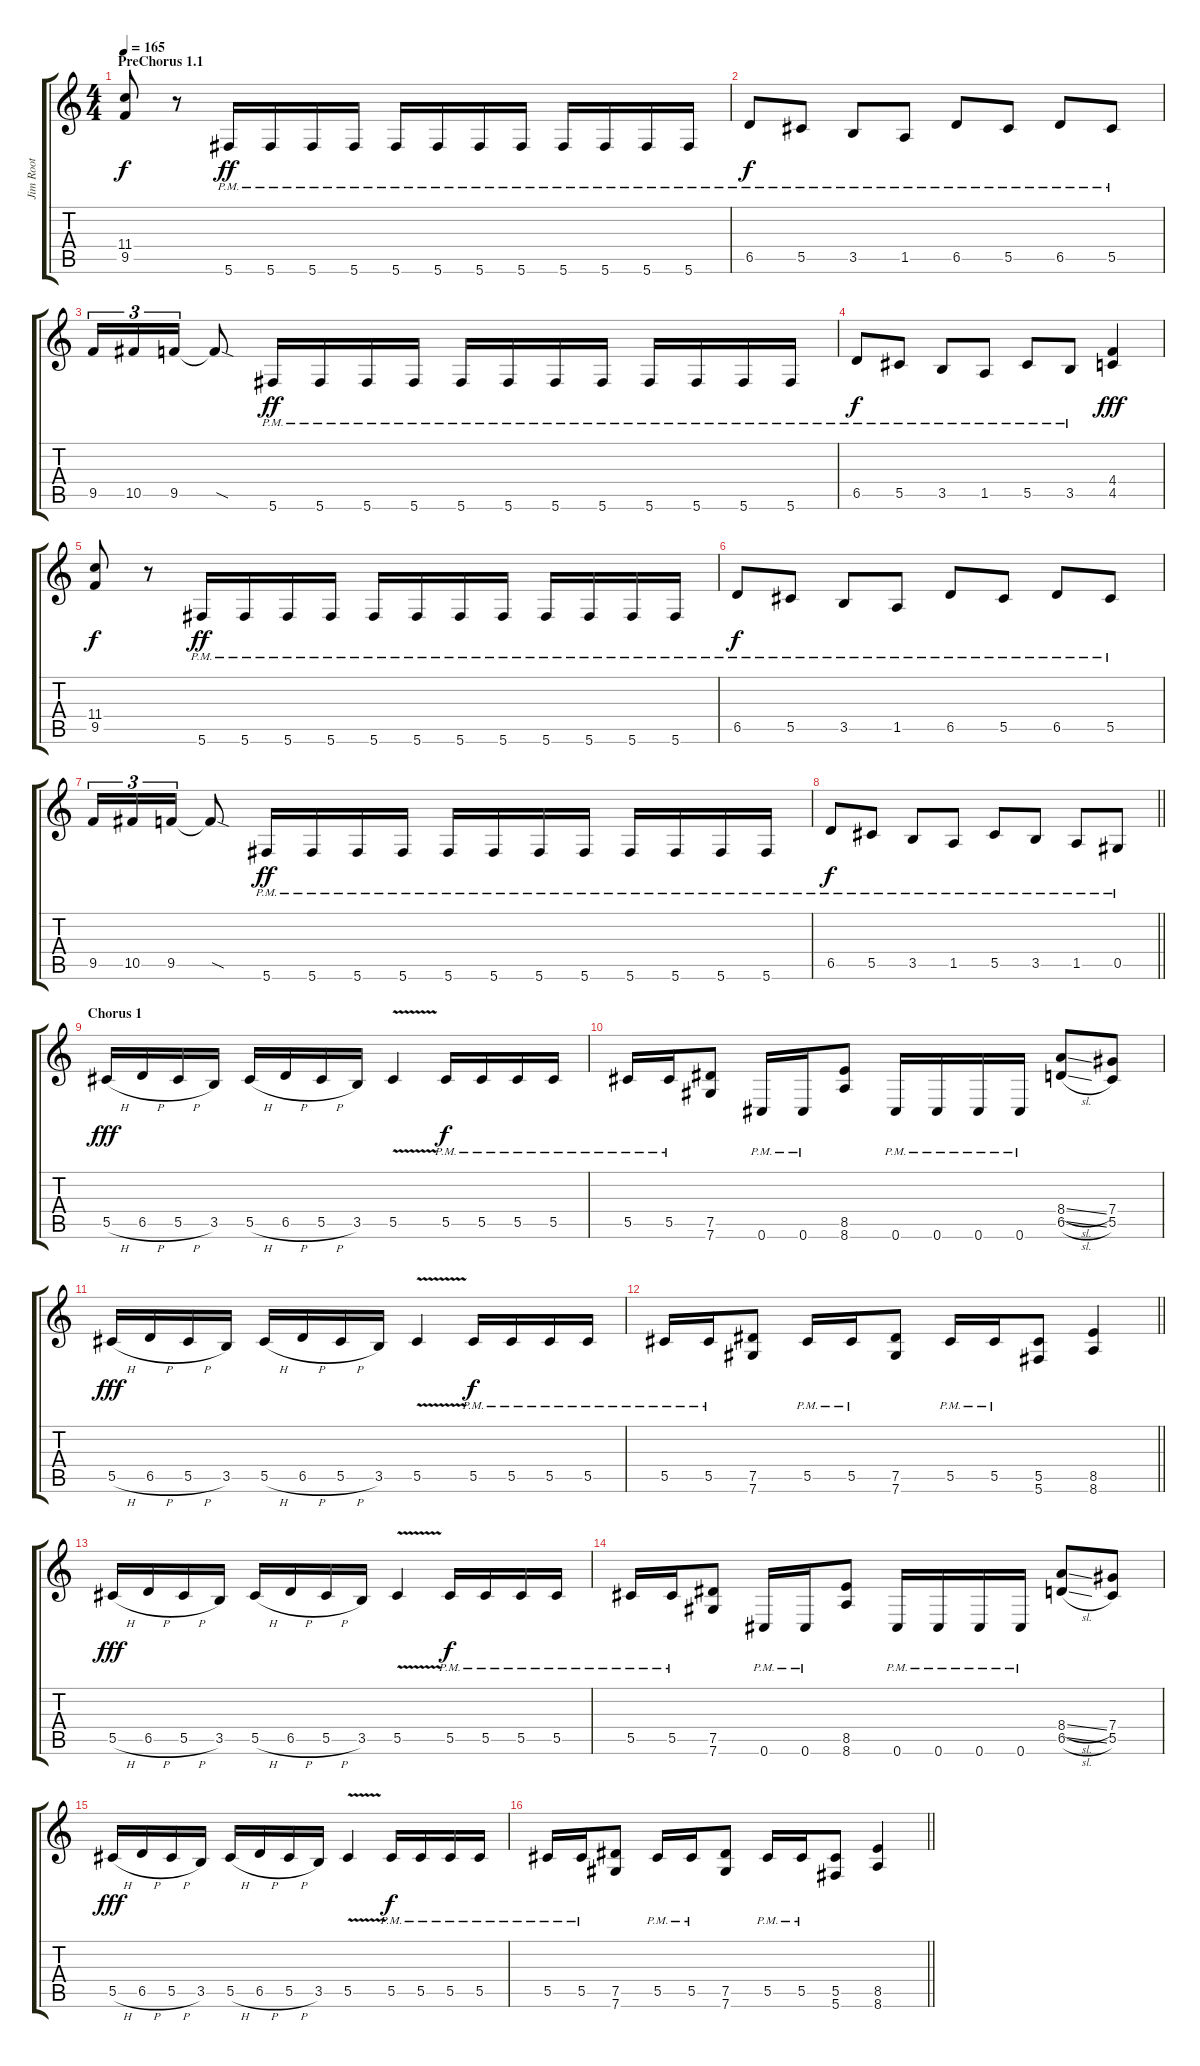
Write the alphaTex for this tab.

\track ("Jim Root" "Jim Root") {instrument distortionguitar}
\staff {score tabs}
\tuning (Eb4 Bb3 Gb3 Db3 Ab2 Db2) {hide}
\ts (4 4)
\section ("" "PreChorus 1.1")
\tempo 165
\clef g2
\ks c
(11.4 9.5).8{dy f} r.8 5.6{pm}.16{dy ff} 5.6{pm}.16 5.6{pm}.16 5.6{pm}.16 5.6{pm}.16 5.6{pm}.16 5.6{pm}.16 5.6{pm}.16 5.6{pm}.16 5.6{pm}.16 5.6{pm}.16 5.6{pm}.16 |
6.5{pm}.8{dy f} 5.5{pm}.8 3.5{pm}.8 1.5{pm}.8 6.5{pm}.8 5.5{pm}.8 6.5{pm}.8 5.5{pm}.8 |
9.5.16{tu (3 2)} 10.5.16{tu (3 2)} 9.5.16{tu (3 2)} 9.5{sod t}.8 5.6{pm}.16{dy ff} 5.6{pm}.16 5.6{pm}.16 5.6{pm}.16 5.6{pm}.16 5.6{pm}.16 5.6{pm}.16 5.6{pm}.16 5.6{pm}.16 5.6{pm}.16 5.6{pm}.16 5.6{pm}.16 |
6.5{pm}.8{dy f} 5.5{pm}.8 3.5{pm}.8 1.5{pm}.8 5.5{pm}.8 3.5{pm}.8 (4.4 4.5).4{dy fff} |
(11.4 9.5).8{dy f} r.8 5.6{pm}.16{dy ff} 5.6{pm}.16 5.6{pm}.16 5.6{pm}.16 5.6{pm}.16 5.6{pm}.16 5.6{pm}.16 5.6{pm}.16 5.6{pm}.16 5.6{pm}.16 5.6{pm}.16 5.6{pm}.16 |
6.5{pm}.8{dy f} 5.5{pm}.8 3.5{pm}.8 1.5{pm}.8 6.5{pm}.8 5.5{pm}.8 6.5{pm}.8 5.5{pm}.8 |
9.5.16{tu (3 2)} 10.5.16{tu (3 2)} 9.5.16{tu (3 2)} 9.5{sod t}.8 5.6{pm}.16{dy ff} 5.6{pm}.16 5.6{pm}.16 5.6{pm}.16 5.6{pm}.16 5.6{pm}.16 5.6{pm}.16 5.6{pm}.16 5.6{pm}.16 5.6{pm}.16 5.6{pm}.16 5.6{pm}.16 |
\barLineRight lightlight
6.5{pm}.8{dy f} 5.5{pm}.8 3.5{pm}.8 1.5{pm}.8 5.5{pm}.8 3.5{pm}.8 1.5{pm}.8 0.5{pm}.8 |
\section ("" "Chorus 1")
5.5{h}.16{dy fff} 6.5{h}.16 5.5{h}.16 3.5.16 5.5{h}.16 6.5{h}.16 5.5{h}.16 3.5.16 5.5{v}.4 5.5{pm}.16{dy f} 5.5{pm}.16 5.5{pm}.16 5.5{pm}.16 |
5.5{pm}.16 5.5{pm}.16 (7.5 7.6).8 0.6{pm}.16 0.6{pm}.16 (8.5 8.6).8 0.6{pm}.16 0.6{pm}.16 0.6{pm}.16 0.6{pm}.16 (8.4{sl} 6.5{sl}).8 (7.4 5.5).8 |
5.5{h}.16{dy fff} 6.5{h}.16 5.5{h}.16 3.5.16 5.5{h}.16 6.5{h}.16 5.5{h}.16 3.5.16 5.5{v}.4 5.5{pm}.16{dy f} 5.5{pm}.16 5.5{pm}.16 5.5{pm}.16 |
\barLineRight lightlight
5.5{pm}.16 5.5{pm}.16 (7.5 7.6).8 5.5{pm}.16 5.5{pm}.16 (7.5 7.6).8 5.5{pm}.16 5.5{pm}.16 (5.5 5.6).8 (8.5 8.6).4 |
5.5{h}.16{dy fff} 6.5{h}.16 5.5{h}.16 3.5.16 5.5{h}.16 6.5{h}.16 5.5{h}.16 3.5.16 5.5{v}.4 5.5{pm}.16{dy f} 5.5{pm}.16 5.5{pm}.16 5.5{pm}.16 |
5.5{pm}.16 5.5{pm}.16 (7.5 7.6).8 0.6{pm}.16 0.6{pm}.16 (8.5 8.6).8 0.6{pm}.16 0.6{pm}.16 0.6{pm}.16 0.6{pm}.16 (8.4{sl} 6.5{sl}).8 (7.4 5.5).8 |
5.5{h}.16{dy fff} 6.5{h}.16 5.5{h}.16 3.5.16 5.5{h}.16 6.5{h}.16 5.5{h}.16 3.5.16 5.5{v}.4 5.5{pm}.16{dy f} 5.5{pm}.16 5.5{pm}.16 5.5{pm}.16 |
\barLineRight lightlight
5.5{pm}.16 5.5{pm}.16 (7.5 7.6).8 5.5{pm}.16 5.5{pm}.16 (7.5 7.6).8 5.5{pm}.16 5.5{pm}.16 (5.5 5.6).8 (8.5 8.6).4
